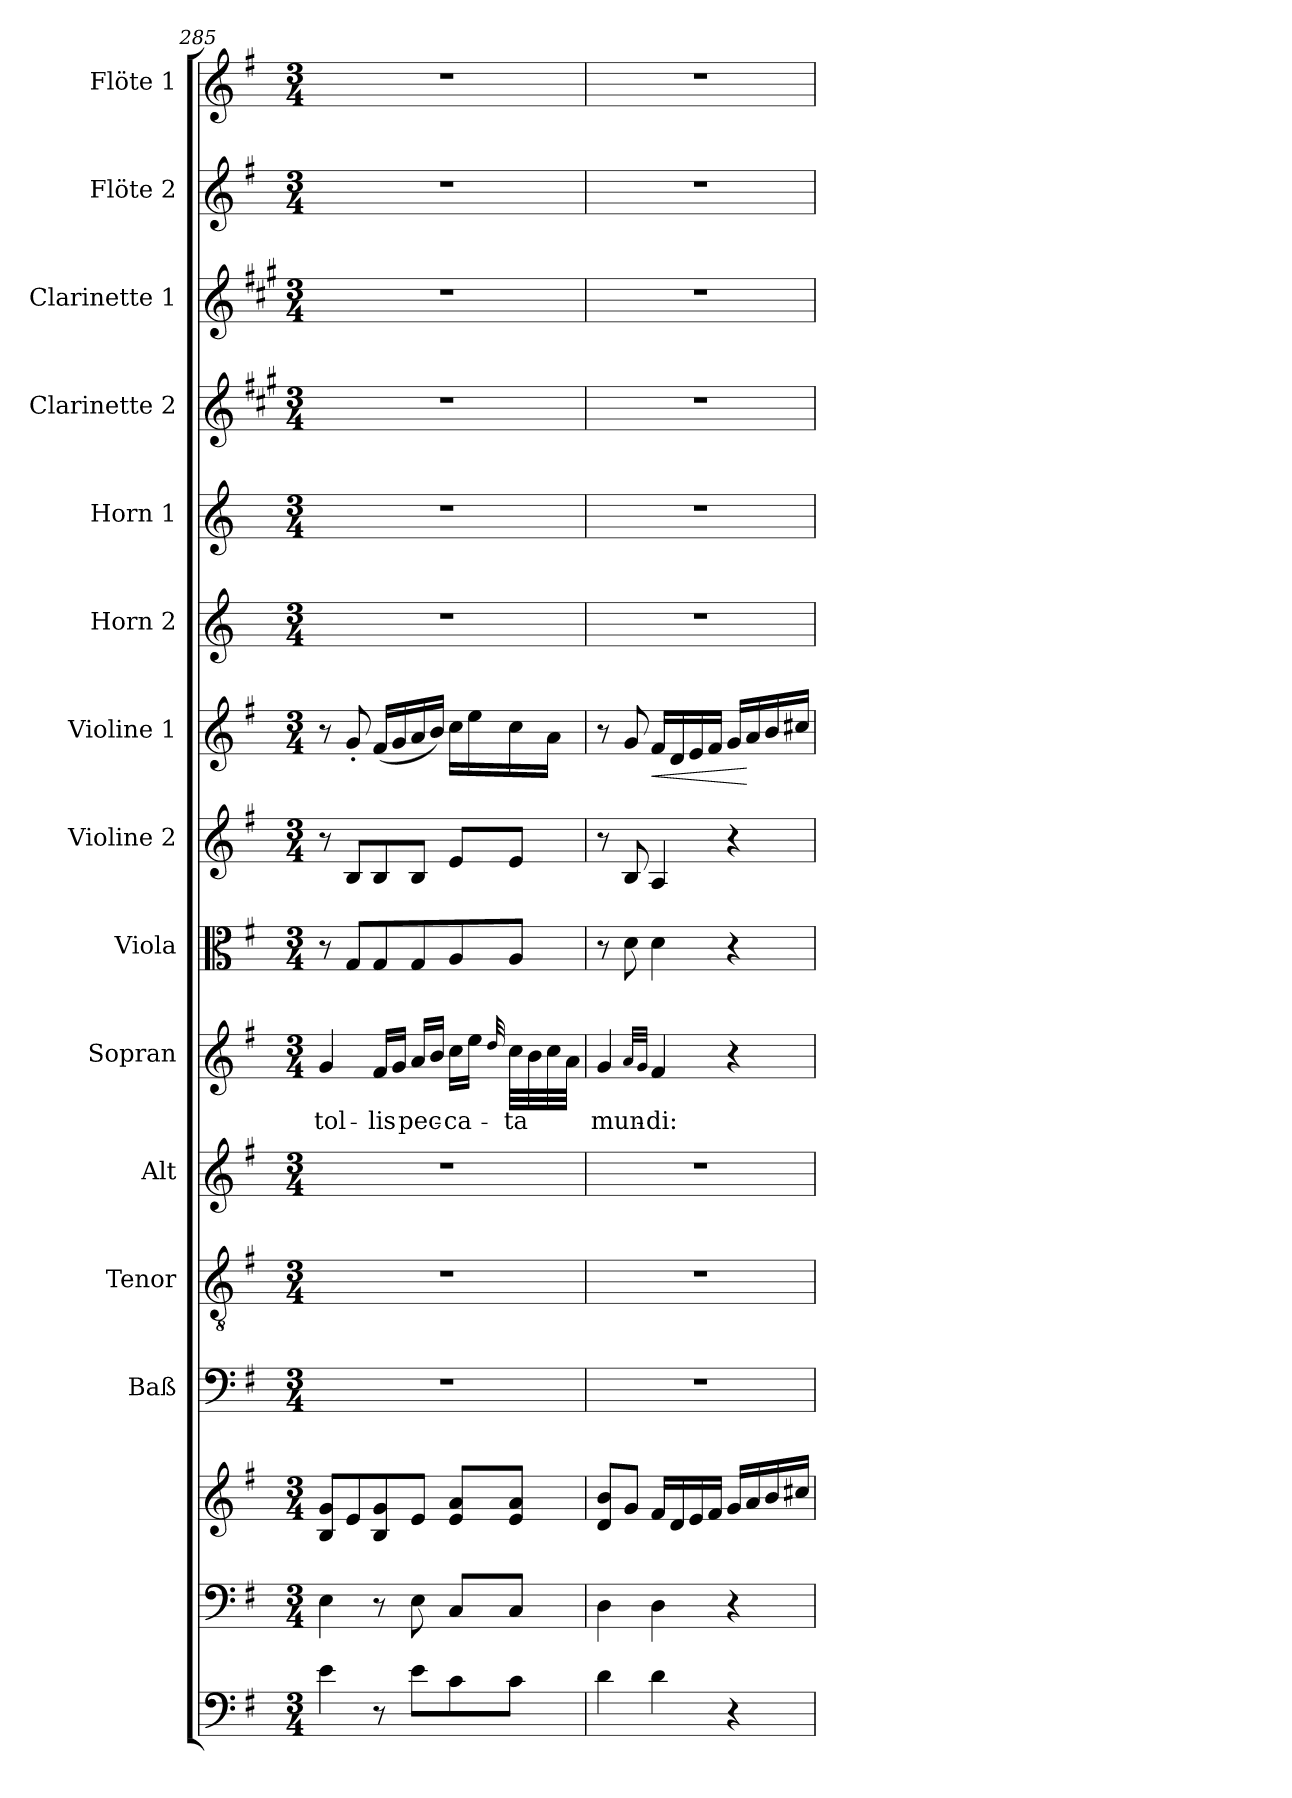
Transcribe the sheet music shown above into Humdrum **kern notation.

**kern	**kern	**kern	**kern	**kern	**kern	**kern	**text	**kern	**kern	**kern	**dynam	**kern	**kern	**kern	**kern	**kern	**kern
*part15	*part14	*part14	*part13	*part12	*part11	*part10	*part10	*part9	*part8	*part7	*part7	*part6	*part5	*part4	*part3	*part2	*part1
*staff16	*staff15	*staff14	*staff13	*staff12	*staff11	*staff10	*staff10	*staff9	*staff8	*staff7	*staff7	*staff6	*staff5	*staff4	*staff3	*staff2	*staff1
*	*	*	*I"Baß	*I"Tenor	*I"Alt	*I"Sopran	*	*I"Viola	*I"Violine 2	*I"Violine 1	*	*I"Horn 2	*I"Horn 1	*I"Clarinette 2	*I"Clarinette 1	*I"Flöte 2	*I"Flöte 1
*	*	*	*I'Baß	*I'Ten	*I'Alt	*I'Sop	*	*I'Vla.	*I'Vln. 2	*I'Vln. 1	*	*I'Hrn. 2	*I'Hrn. 1	*I'Cl. 2	*I'Cl. 1	*I'Fl. 2	*I'Fl. 1
*clefF4	*clefF4	*clefG2	*clefF4	*clefGv2	*clefG2	*clefG2	*	*clefC3	*clefG2	*clefG2	*	*clefG2	*clefG2	*clefG2	*clefG2	*clefG2	*clefG2
*ITrd7c12	*	*	*	*	*	*	*	*	*	*	*	*ITrd3c5	*ITrd3c5	*ITrd1c2	*ITrd1c2	*	*
*k[f#]	*k[f#]	*k[f#]	*k[f#]	*k[f#]	*k[f#]	*k[f#]	*	*k[f#]	*k[f#]	*k[f#]	*	*k[f#]	*k[f#]	*k[f#]	*k[f#]	*k[f#]	*k[f#]
*G:	*G:	*G:	*G:	*G:	*G:	*G:	*	*G:	*G:	*G:	*	*G:	*G:	*G:	*G:	*G:	*G:
*M3/4	*M3/4	*M3/4	*M3/4	*M3/4	*M3/4	*M3/4	*	*M3/4	*M3/4	*M3/4	*	*M3/4	*M3/4	*M3/4	*M3/4	*M3/4	*M3/4
=285	=285	=285	=285	=285	=285	=285	=285	=285	=285	=285	=285	=285	=285	=285	=285	=285	=285
!	!	!	!	!	!	!	!LO:LY:b	!	!	!	!	!	!	!	!	!	!
4E\	4E\	8B/ 8g/L	2.r	2.r	2.r	4g/	tol-	8r	8r	8r	.	2.r	2.r	2.r	2.r	2.r	2.r
.	.	8e/	.	.	.	.	.	8G/L	8B/L	8g'</	.	.	.	.	.	.	.
!	!	!	!	!	!	!	!LO:LY:b	!	!	!	!	!	!	!	!	!	!
8r	8r	8B/ 8g/	.	.	.	16f#/LL	-lis	8G/	8B/	(<16f#/LL	.	.	.	.	.	.	.
.	.	.	.	.	.	16g/JJ	.	.	.	16g/	.	.	.	.	.	.	.
!	!	!	!	!	!	!	!LO:LY:b	!	!	!	!	!	!	!	!	!	!
8E\L	8E\	8e/J	.	.	.	16a/LL	pec-	8G/	8B/J	16a/	.	.	.	.	.	.	.
.	.	.	.	.	.	16b/JJ	.	.	.	16b/JJ)	.	.	.	.	.	.	.
!	!	!	!	!	!	!	!LO:LY:b	!	!	!	!	!	!	!	!	!	!
8C\	8C/L	8e/ 8a/L	.	.	.	16cc\LL	-ca-	8A/	8e/L	16cc\LL	.	.	.	.	.	.	.
.	.	.	.	.	.	16ee\JJ	.	.	.	16ee\	.	.	.	.	.	.	.
.	.	.	.	.	.	32qqdd/	.	.	.	.	.	.	.	.	.	.	.
!	!	!	!	!	!	!	!LO:LY:b	!	!	!	!	!	!	!	!	!	!
8C\J	8C/J	8e/ 8a/J	.	.	.	32cc\LLL	-ta	8A/J	8e/J	16cc\	.	.	.	.	.	.	.
.	.	.	.	.	.	32b\	.	.	.	.	.	.	.	.	.	.	.
.	.	.	.	.	.	32cc\	.	.	.	16a\JJ	.	.	.	.	.	.	.
.	.	.	.	.	.	32a\JJJ	.	.	.	.	.	.	.	.	.	.	.
!!LO:PB:g=z
=286	=286	=286	=286	=286	=286	=286	=286	=286	=286	=286	=286	=286	=286	=286	=286	=286	=286
!	!	!	!	!	!	!	!LO:LY:b	!	!	!	!	!	!	!	!	!	!
4D\	4D\	8d/ 8b/L	2.r	2.r	2.r	4g/	mun-	8r	8r	8r	.	2.r	2.r	2.r	2.r	2.r	2.r
.	.	8g/J	.	.	.	.	.	8d\	8B/	8g/	.	.	.	.	.	.	.
.	.	.	.	.	.	32qa/LLL	.	.	.	.	.	.	.	.	.	.	.
.	.	.	.	.	.	32qg/JJJ	.	.	.	.	.	.	.	.	.	.	.
!	!	!	!	!	!	!	!LO:LY:b	!	!	!	!LO:HP:b	!	!	!	!	!	!
4D\	4D\	16f#/LL	.	.	.	4f#/	-di:	4d\	4A/	16f#/LL	<	.	.	.	.	.	.
.	.	16d/	.	.	.	.	.	.	.	16d/	.	.	.	.	.	.	.
.	.	16e/	.	.	.	.	.	.	.	16e/	.	.	.	.	.	.	.
.	.	16f#/JJ	.	.	.	.	.	.	.	16f#/JJ	.	.	.	.	.	.	.
4r	4r	16g/LL	.	.	.	4r	.	4r	4r	16g/LL	.	.	.	.	.	.	.
.	.	16a/	.	.	.	.	.	.	.	16a/	[	.	.	.	.	.	.
.	.	16b/	.	.	.	.	.	.	.	16b/	.	.	.	.	.	.	.
.	.	16cc#X/JJ	.	.	.	.	.	.	.	16cc#X/JJ	.	.	.	.	.	.	.
=	=	=	=	=	=	=	=	=	=	=	=	=	=	=	=	=	=
*-	*-	*-	*-	*-	*-	*-	*-	*-	*-	*-	*-	*-	*-	*-	*-	*-	*-
